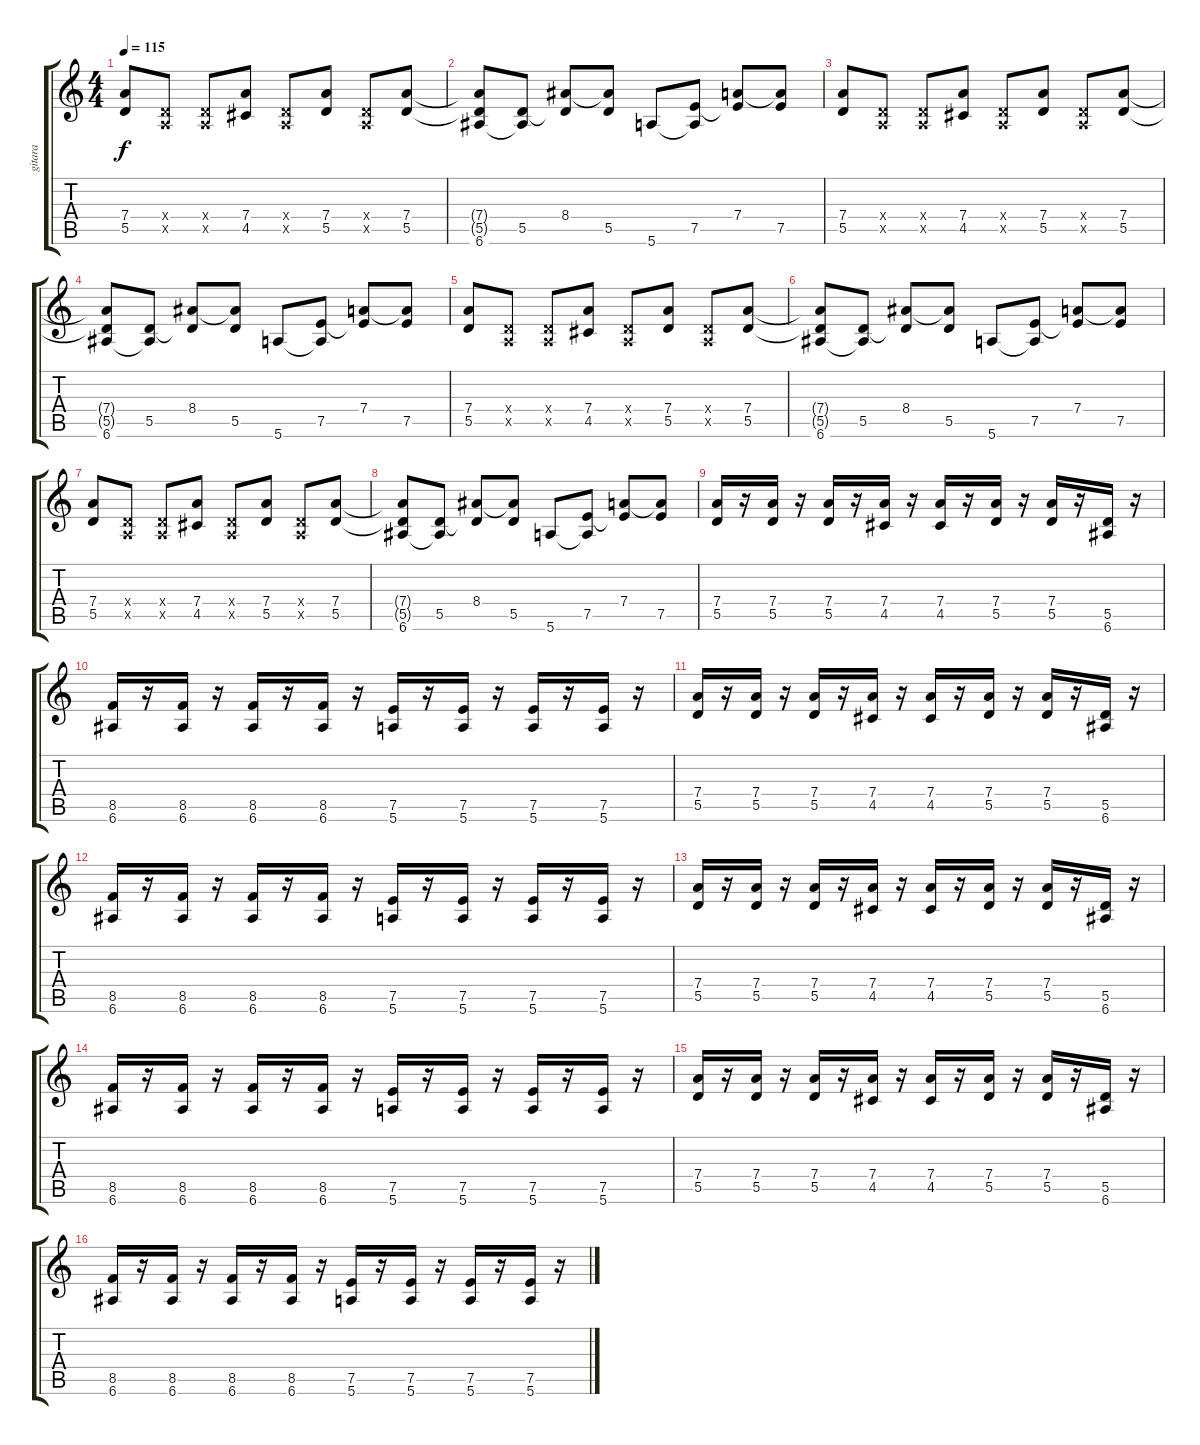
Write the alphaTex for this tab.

\track ("gitara" "gitara") {instrument distortionguitar}
\staff {score tabs}
\tuning (E4 B3 G3 D3 A2 E2) {hide}
\ts (4 4)
\tempo 115
\clef g2
\ks c
(7.4 5.5).8{dy f instrument distortionguitar} (0.4{x} 0.5{x}).8 (0.4{x} 0.5{x}).8 (7.4 4.5).8 (0.4{x} 0.5{x}).8 (7.4 5.5).8 (0.4{x} 0.5{x}).8 (7.4 5.5).8 |
(7.4{t} 5.5{t} 6.6).8 (5.5 6.6{t}).8 (8.4 5.5{t}).8 (8.4{t} 5.5).8 5.6.8 (7.5 5.6{t}).8 (7.4 7.5{t}).8 (7.4{t} 7.5).8 |
(7.4 5.5).8 (0.4{x} 0.5{x}).8 (0.4{x} 0.5{x}).8 (7.4 4.5).8 (0.4{x} 0.5{x}).8 (7.4 5.5).8 (0.4{x} 0.5{x}).8 (7.4 5.5).8 |
(7.4{t} 5.5{t} 6.6).8 (5.5 6.6{t}).8 (8.4 5.5{t}).8 (8.4{t} 5.5).8 5.6.8 (7.5 5.6{t}).8 (7.4 7.5{t}).8 (7.4{t} 7.5).8 |
(7.4 5.5).8 (0.4{x} 0.5{x}).8 (0.4{x} 0.5{x}).8 (7.4 4.5).8 (0.4{x} 0.5{x}).8 (7.4 5.5).8 (0.4{x} 0.5{x}).8 (7.4 5.5).8 |
(7.4{t} 5.5{t} 6.6).8 (5.5 6.6{t}).8 (8.4 5.5{t}).8 (8.4{t} 5.5).8 5.6.8 (7.5 5.6{t}).8 (7.4 7.5{t}).8 (7.4{t} 7.5).8 |
(7.4 5.5).8 (0.4{x} 0.5{x}).8 (0.4{x} 0.5{x}).8 (7.4 4.5).8 (0.4{x} 0.5{x}).8 (7.4 5.5).8 (0.4{x} 0.5{x}).8 (7.4 5.5).8 |
(7.4{t} 5.5{t} 6.6).8 (5.5 6.6{t}).8 (8.4 5.5{t}).8 (8.4{t} 5.5).8 5.6.8 (7.5 5.6{t}).8 (7.4 7.5{t}).8 (7.4{t} 7.5).8 |
(7.4 5.5).16 r.16 (7.4 5.5).16 r.16 (7.4 5.5).16 r.16 (7.4 4.5).16 r.16 (7.4 4.5).16 r.16 (7.4 5.5).16 r.16 (7.4 5.5).16 r.16 (5.5 6.6).16 r.16 |
(8.5 6.6).16 r.16 (8.5 6.6).16 r.16 (8.5 6.6).16 r.16 (8.5 6.6).16 r.16 (7.5 5.6).16 r.16 (7.5 5.6).16 r.16 (7.5 5.6).16 r.16 (7.5 5.6).16 r.16 |
(7.4 5.5).16 r.16 (7.4 5.5).16 r.16 (7.4 5.5).16 r.16 (7.4 4.5).16 r.16 (7.4 4.5).16 r.16 (7.4 5.5).16 r.16 (7.4 5.5).16 r.16 (5.5 6.6).16 r.16 |
(8.5 6.6).16 r.16 (8.5 6.6).16 r.16 (8.5 6.6).16 r.16 (8.5 6.6).16 r.16 (7.5 5.6).16 r.16 (7.5 5.6).16 r.16 (7.5 5.6).16 r.16 (7.5 5.6).16 r.16 |
(7.4 5.5).16 r.16 (7.4 5.5).16 r.16 (7.4 5.5).16 r.16 (7.4 4.5).16 r.16 (7.4 4.5).16 r.16 (7.4 5.5).16 r.16 (7.4 5.5).16 r.16 (5.5 6.6).16 r.16 |
(8.5 6.6).16 r.16 (8.5 6.6).16 r.16 (8.5 6.6).16 r.16 (8.5 6.6).16 r.16 (7.5 5.6).16 r.16 (7.5 5.6).16 r.16 (7.5 5.6).16 r.16 (7.5 5.6).16 r.16 |
(7.4 5.5).16 r.16 (7.4 5.5).16 r.16 (7.4 5.5).16 r.16 (7.4 4.5).16 r.16 (7.4 4.5).16 r.16 (7.4 5.5).16 r.16 (7.4 5.5).16 r.16 (5.5 6.6).16 r.16 |
(8.5 6.6).16 r.16 (8.5 6.6).16 r.16 (8.5 6.6).16 r.16 (8.5 6.6).16 r.16 (7.5 5.6).16 r.16 (7.5 5.6).16 r.16 (7.5 5.6).16 r.16 (7.5 5.6).16 r.16
